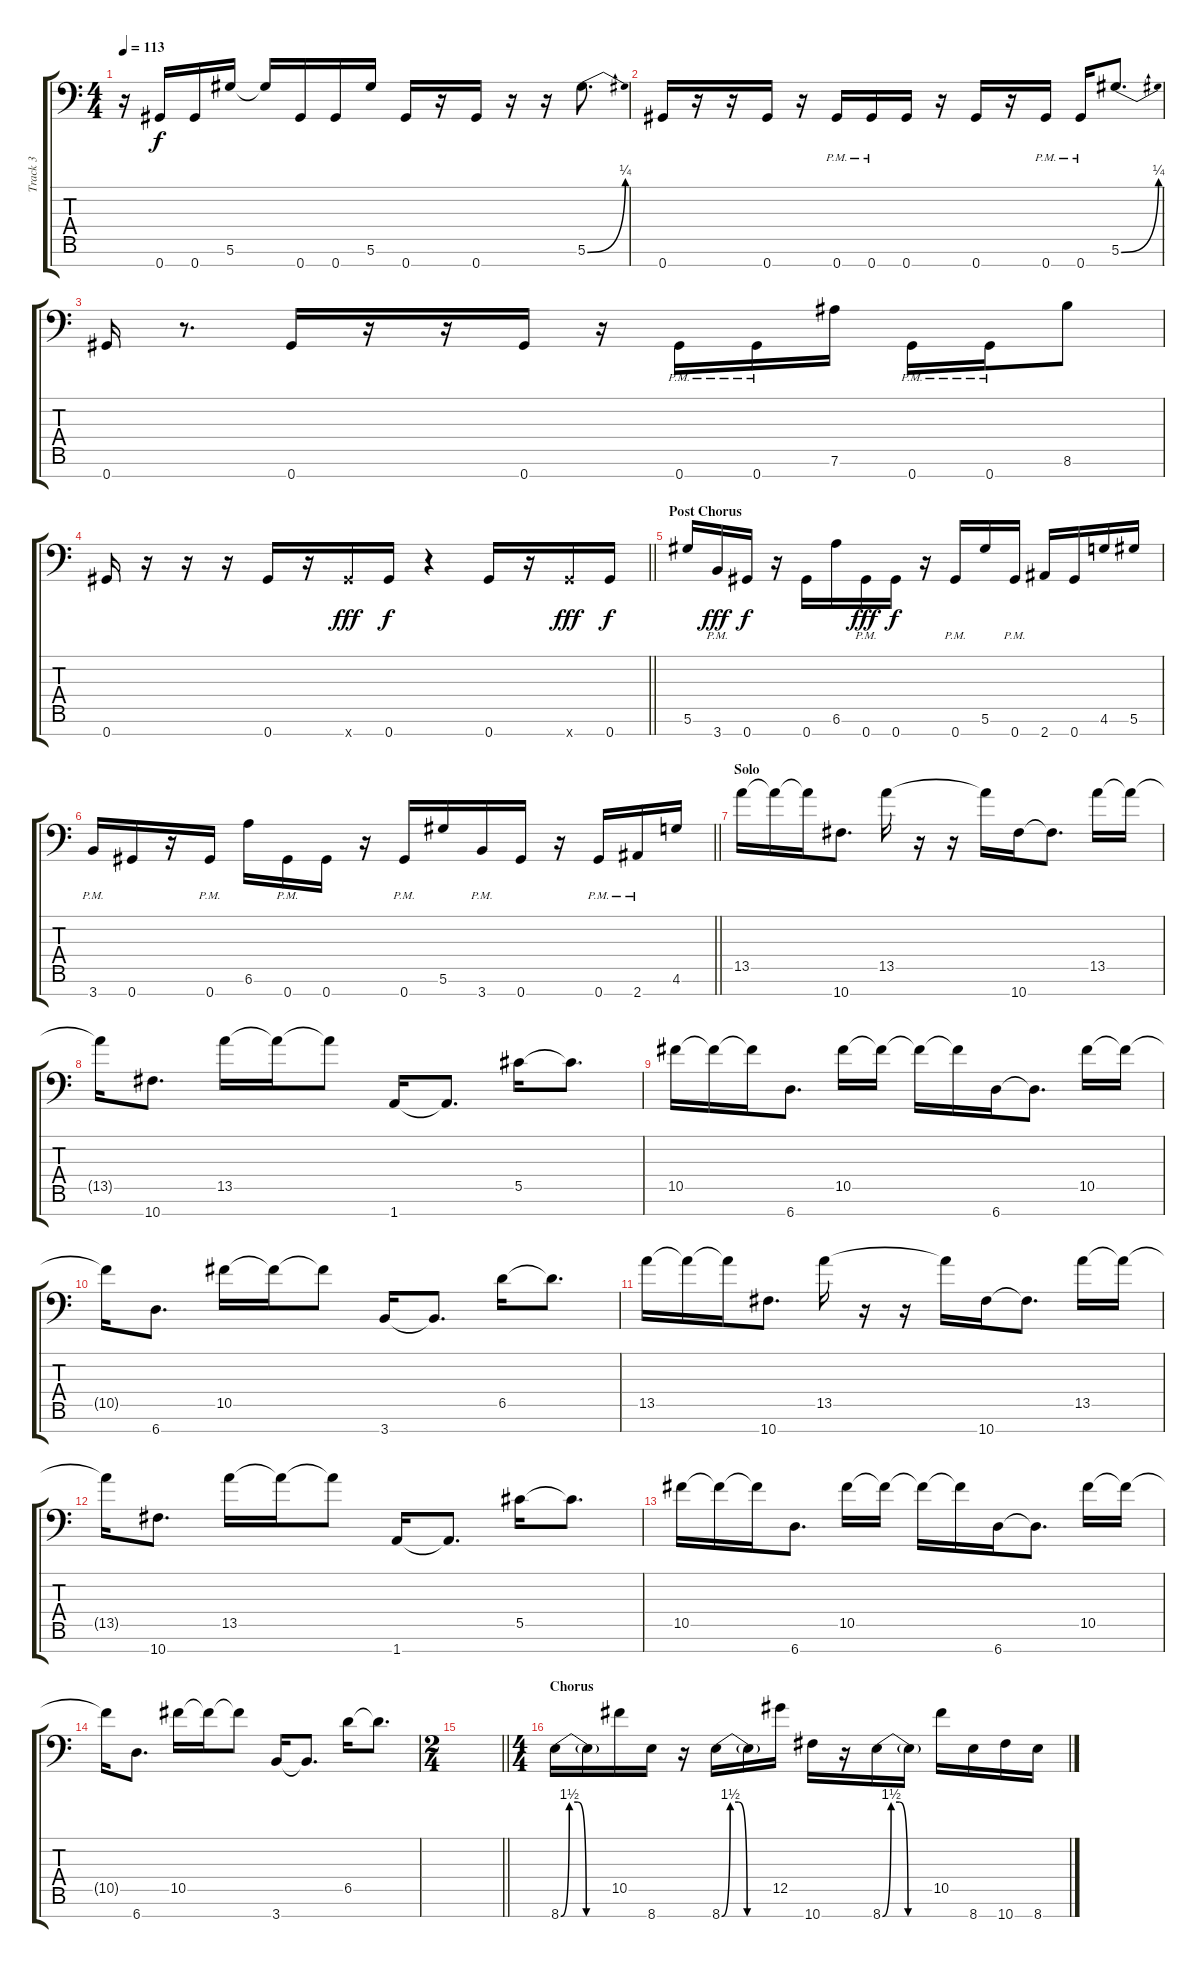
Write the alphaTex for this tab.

\track ("Track 3" "Track 3") {instrument distortionguitar}
\staff {score tabs}
\tuning (Eb4 Bb3 Gb3 Db3 Ab2 Eb2 Ab1) {hide}
\ts (4 4)
\tempo 113
\clef f4
\ks c
r.16{dy f} 0.7.16 0.7.16 5.6.16 5.6{t}.16 0.7.16 0.7.16 5.6.16 0.7.16 r.16 0.7.16 r.16 r.16 5.6{be (bend 0 0 60 1)}.8{d} |
0.7.16 r.16 r.16 0.7.16 r.16 0.7{pm}.16 0.7{pm}.16 0.7.16 r.16 0.7.16 r.16 0.7{pm}.16 0.7{pm}.16 5.6{be (bend 0 0 60 1)}.8{d} |
0.7.16 r.8{d} 0.7.16 r.16 r.16 0.7.16 r.16 0.7{pm}.16 0.7{pm}.16 7.6.16 0.7{pm}.16 0.7{pm}.16 8.6.8 |
\barLineRight lightlight
0.7.16 r.16 r.16 r.16 0.7.16 r.16 0.7{x}.16{dy fff} 0.7.16{dy f} r.4 0.7.16 r.16 0.7{x}.16{dy fff} 0.7.16{dy f} |
\section ("" "Post Chorus")
5.6.16 3.7{pm}.16{dy fff} 0.7.16{dy f} r.16 0.7.16 6.6.16 0.7{pm}.16{dy fff} 0.7.16{dy f} r.16 0.7{pm}.16 5.6.16 0.7{pm}.16 2.7.16 0.7.16 4.6.16 5.6.16 |
\barLineRight lightlight
3.7{pm}.16 0.7.16 r.16 0.7{pm}.16 6.6.16 0.7{pm}.16 0.7.16 r.16 0.7{pm}.16 5.6.16 3.7{pm}.16 0.7.16 r.16 0.7{pm}.16 2.7{pm}.16 4.6.16 |
\section ("" "Solo")
13.5.16 13.5{t}.16 13.5{t}.16 10.7.8{d} 13.5.16 r.16 r.16 13.5{t}.16 10.7.16 10.7{t}.8{d} 13.5.16 13.5{t}.16 |
13.5{t}.16 10.7.8{d} 13.5.16 13.5{t}.16 13.5{t}.8 1.7.16 1.7{t}.8{d} 5.5.16 5.5{t}.8{d} |
10.5.16 10.5{t}.16 10.5{t}.16 6.7.8{d} 10.5.16 10.5{t}.16 10.5{t}.16 10.5{t}.16 6.7.16 6.7{t}.8{d} 10.5.16 10.5{t}.16 |
10.5{t}.16 6.7.8{d} 10.5.16 10.5{t}.16 10.5{t}.8 3.7.16 3.7{t}.8{d} 6.5.16 6.5{t}.8{d} |
13.5.16 13.5{t}.16 13.5{t}.16 10.7.8{d} 13.5.16 r.16 r.16 13.5{t}.16 10.7.16 10.7{t}.8{d} 13.5.16 13.5{t}.16 |
13.5{t}.16 10.7.8{d} 13.5.16 13.5{t}.16 13.5{t}.8 1.7.16 1.7{t}.8{d} 5.5.16 5.5{t}.8{d} |
10.5.16 10.5{t}.16 10.5{t}.16 6.7.8{d} 10.5.16 10.5{t}.16 10.5{t}.16 10.5{t}.16 6.7.16 6.7{t}.8{d} 10.5.16 10.5{t}.16 |
10.5{t}.16 6.7.8{d} 10.5.16 10.5{t}.16 10.5{t}.8 3.7.16 3.7{t}.8{d} 6.5.16 6.5{t}.8{d} |
\ts (2 4)
\barLineRight lightlight
|
\ts (4 4)
\section ("" "Chorus")
8.7{be (custom 0 0 10 6 20 6 30 0 60 0)}.16 8.7{t}.16 10.5.16 8.7.16 r.16 8.7{be (custom 0 0 10 6 20 6 30 0 60 0)}.16 8.7{t}.16 12.5.16 10.7.16 r.16 8.7{be (custom 0 0 10 6 20 6 30 0 60 0)}.16 8.7{t}.16 10.5.16 8.7.16 10.7.16 8.7.16
